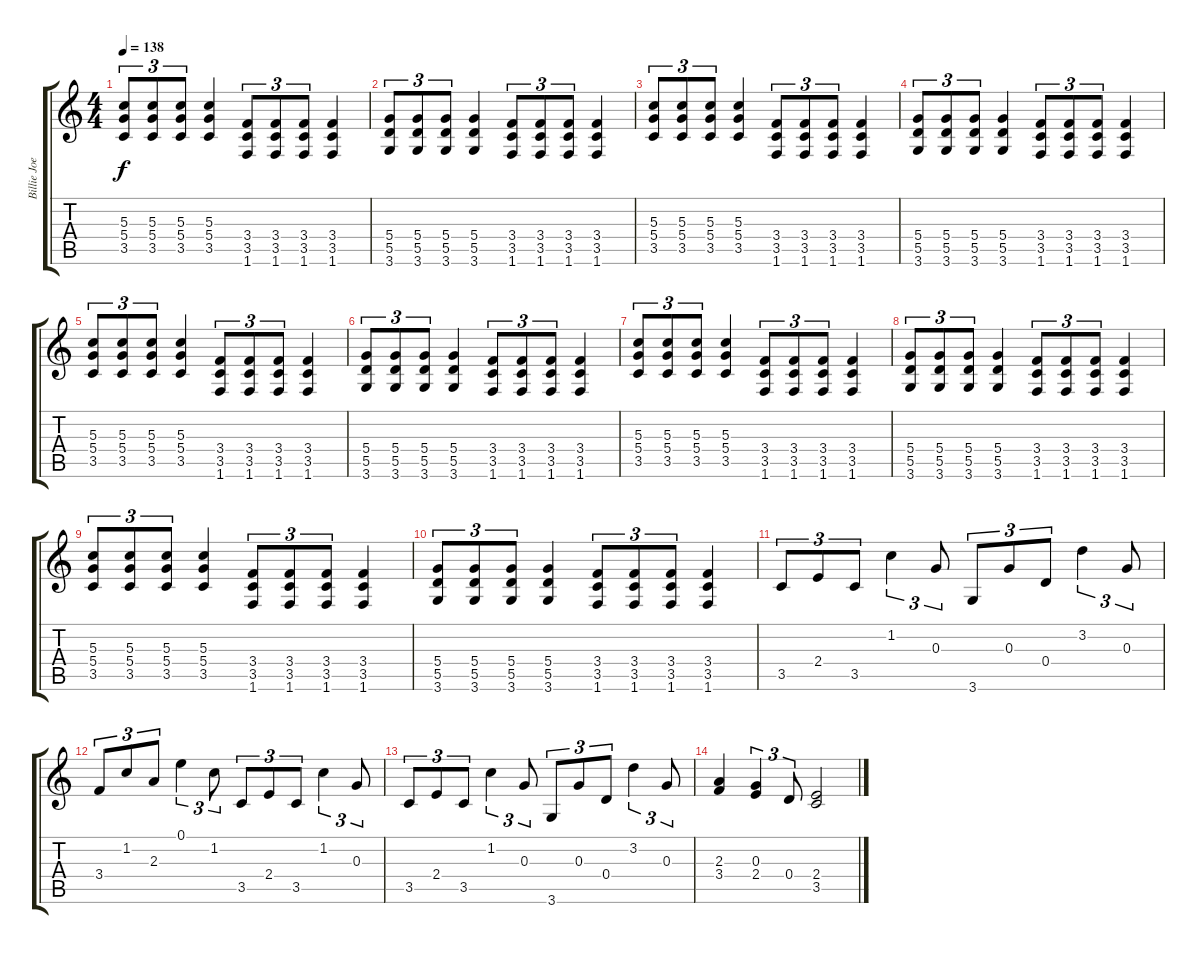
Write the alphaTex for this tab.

\track ("Billie Joe" "Billie Joe") {instrument distortionguitar}
\staff {score tabs}
\tuning (E4 B3 G3 D3 A2 E2) {hide}
\ts (4 4)
\tempo 138
\clef g2
\ks c
(5.3 5.4 3.5).8{tu (3 2) dy f} (5.3 5.4 3.5).8{tu (3 2)} (5.3 5.4 3.5).8{tu (3 2)} (5.3 5.4 3.5).4 (3.4 3.5 1.6).8{tu (3 2)} (3.4 3.5 1.6).8{tu (3 2)} (3.4 3.5 1.6).8{tu (3 2)} (3.4 3.5 1.6).4 |
(5.4 5.5 3.6).8{tu (3 2)} (5.4 5.5 3.6).8{tu (3 2)} (5.4 5.5 3.6).8{tu (3 2)} (5.4 5.5 3.6).4 (3.4 3.5 1.6).8{tu (3 2)} (3.4 3.5 1.6).8{tu (3 2)} (3.4 3.5 1.6).8{tu (3 2)} (3.4 3.5 1.6).4 |
(5.3 5.4 3.5).8{tu (3 2) instrument distortionguitar} (5.3 5.4 3.5).8{tu (3 2)} (5.3 5.4 3.5).8{tu (3 2)} (5.3 5.4 3.5).4 (3.4 3.5 1.6).8{tu (3 2)} (3.4 3.5 1.6).8{tu (3 2)} (3.4 3.5 1.6).8{tu (3 2)} (3.4 3.5 1.6).4 |
(5.4 5.5 3.6).8{tu (3 2)} (5.4 5.5 3.6).8{tu (3 2)} (5.4 5.5 3.6).8{tu (3 2)} (5.4 5.5 3.6).4 (3.4 3.5 1.6).8{tu (3 2)} (3.4 3.5 1.6).8{tu (3 2)} (3.4 3.5 1.6).8{tu (3 2)} (3.4 3.5 1.6).4 |
(5.3 5.4 3.5).8{tu (3 2)} (5.3 5.4 3.5).8{tu (3 2)} (5.3 5.4 3.5).8{tu (3 2)} (5.3 5.4 3.5).4 (3.4 3.5 1.6).8{tu (3 2)} (3.4 3.5 1.6).8{tu (3 2)} (3.4 3.5 1.6).8{tu (3 2)} (3.4 3.5 1.6).4 |
(5.4 5.5 3.6).8{tu (3 2)} (5.4 5.5 3.6).8{tu (3 2)} (5.4 5.5 3.6).8{tu (3 2)} (5.4 5.5 3.6).4 (3.4 3.5 1.6).8{tu (3 2)} (3.4 3.5 1.6).8{tu (3 2)} (3.4 3.5 1.6).8{tu (3 2)} (3.4 3.5 1.6).4 |
(5.3 5.4 3.5).8{tu (3 2)} (5.3 5.4 3.5).8{tu (3 2)} (5.3 5.4 3.5).8{tu (3 2)} (5.3 5.4 3.5).4 (3.4 3.5 1.6).8{tu (3 2)} (3.4 3.5 1.6).8{tu (3 2)} (3.4 3.5 1.6).8{tu (3 2)} (3.4 3.5 1.6).4 |
(5.4 5.5 3.6).8{tu (3 2)} (5.4 5.5 3.6).8{tu (3 2)} (5.4 5.5 3.6).8{tu (3 2)} (5.4 5.5 3.6).4 (3.4 3.5 1.6).8{tu (3 2)} (3.4 3.5 1.6).8{tu (3 2)} (3.4 3.5 1.6).8{tu (3 2)} (3.4 3.5 1.6).4 |
(5.3 5.4 3.5).8{tu (3 2)} (5.3 5.4 3.5).8{tu (3 2)} (5.3 5.4 3.5).8{tu (3 2)} (5.3 5.4 3.5).4 (3.4 3.5 1.6).8{tu (3 2)} (3.4 3.5 1.6).8{tu (3 2)} (3.4 3.5 1.6).8{tu (3 2)} (3.4 3.5 1.6).4 |
(5.4 5.5 3.6).8{tu (3 2)} (5.4 5.5 3.6).8{tu (3 2)} (5.4 5.5 3.6).8{tu (3 2)} (5.4 5.5 3.6).4 (3.4 3.5 1.6).8{tu (3 2)} (3.4 3.5 1.6).8{tu (3 2)} (3.4 3.5 1.6).8{tu (3 2)} (3.4 3.5 1.6).4 |
3.5.8{tu (3 2) instrument acousticguitarsteel} 2.4.8{tu (3 2)} 3.5.8{tu (3 2)} 1.2.4{tu (3 2)} 0.3.8{tu (3 2)} 3.6.8{tu (3 2)} 0.3.8{tu (3 2)} 0.4.8{tu (3 2)} 3.2.4{tu (3 2)} 0.3.8{tu (3 2)} |
3.4.8{tu (3 2)} 1.2.8{tu (3 2)} 2.3.8{tu (3 2)} 0.1.4{tu (3 2)} 1.2.8{tu (3 2)} 3.5.8{tu (3 2)} 2.4.8{tu (3 2)} 3.5.8{tu (3 2)} 1.2.4{tu (3 2)} 0.3.8{tu (3 2)} |
3.5.8{tu (3 2)} 2.4.8{tu (3 2)} 3.5.8{tu (3 2)} 1.2.4{tu (3 2)} 0.3.8{tu (3 2)} 3.6.8{tu (3 2)} 0.3.8{tu (3 2)} 0.4.8{tu (3 2)} 3.2.4{tu (3 2)} 0.3.8{tu (3 2)} |
(2.3 3.4).4 (0.3 2.4).4{tu (3 2)} 0.4.8{tu (3 2)} (2.4 3.5).2
